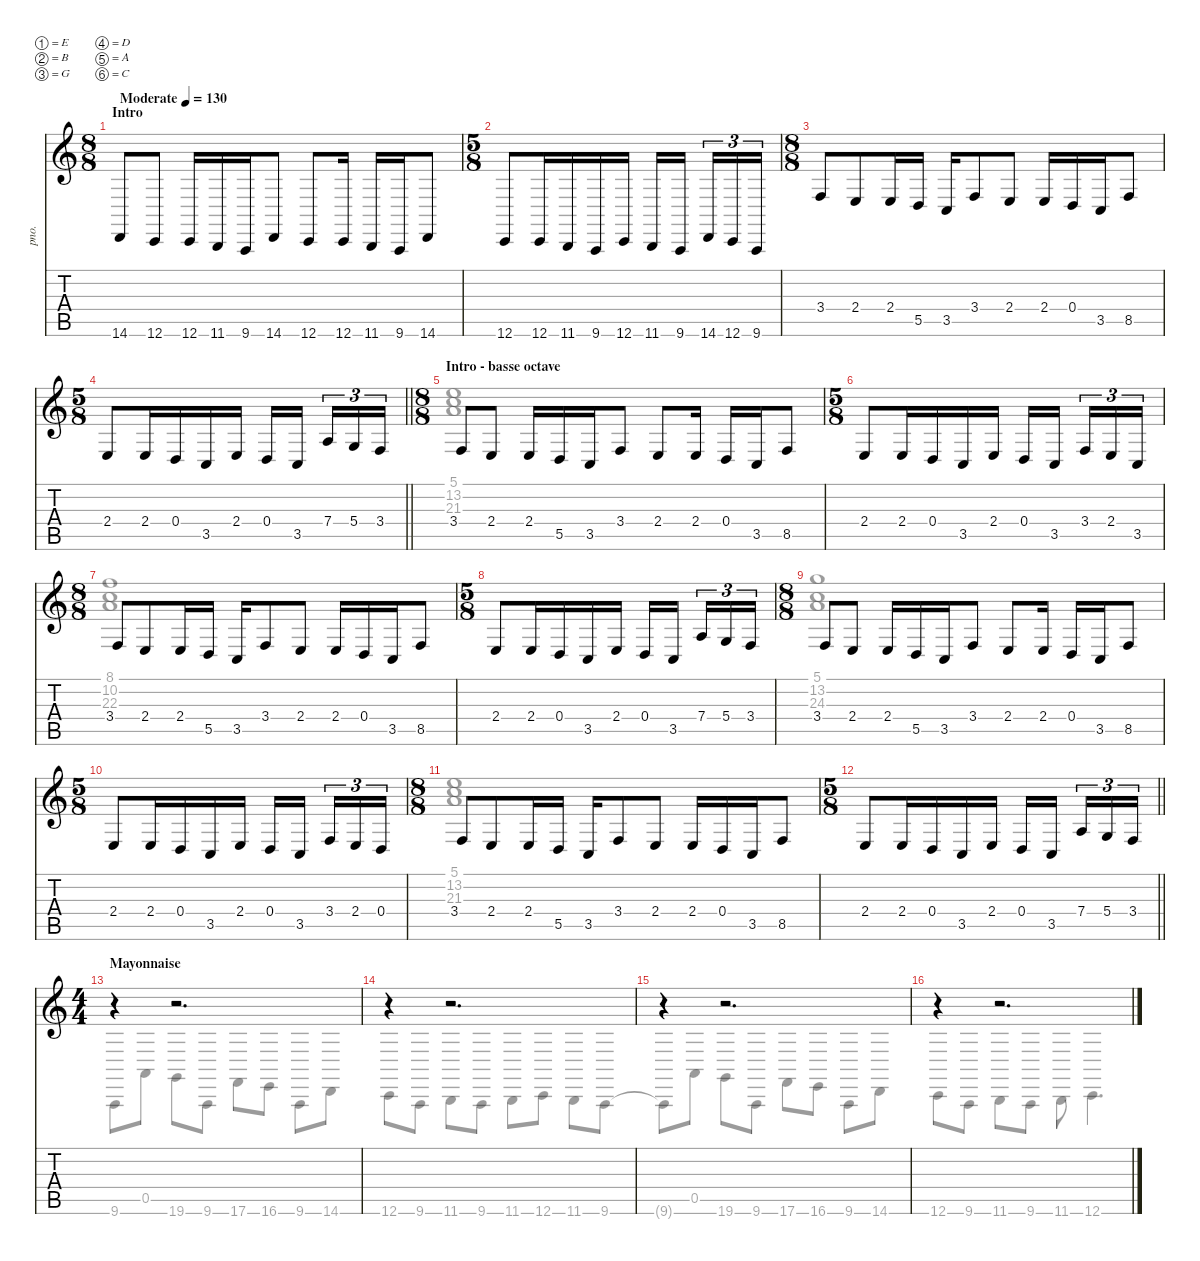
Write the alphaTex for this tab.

\defaultSystemsLayout 4
\hideDynamics
\bracketExtendMode nobrackets
\track ("Reney" "pno.") {instrument brightacousticpiano}
\staff {score tabs}
\tuning (E4 B3 G3 D3 A2 C1)
\voice
\ts (8 8)
\beaming (8 2 2 2 2)
\section ("" "Intro")
\tempo (130 "Moderate")
\clef g2
\ks c
14.6.8{dy f instrument brightacousticpiano beam Up} 12.6.8{beam Up} 12.6.16{beam Up} 11.6.16{beam Up} 9.6.16{beam Up} 14.6.8{beam Up} 12.6.8{beam Up} 12.6.16{beam Up} 11.6.16{beam Up} 9.6.16{beam Up} 14.6.8{beam Up} |
\ts (5 8)
\beaming (8 3 2)
12.6.8{beam Up} 12.6.16{beam Up} 11.6.16{beam Up} 9.6.16{beam Up} 12.6.16{beam Up} 11.6.16{beam Up} 9.6.16{beam Up} 14.6.16{tu (3 2) beam Up} 12.6.16{tu (3 2) beam Up} 9.6.16{tu (3 2) beam Up} |
\ts (8 8)
\beaming (8 3 2 3)
3.4.8{beam Up} 2.4.8{beam Up} 2.4.16{beam Up} 5.5.16{beam Up} 3.5.16{beam Up} 3.4.8{beam Up} 2.4.8{beam Up} 2.4.16{beam Up} 0.4.16{beam Up} 3.5.16{beam Up} 8.5.8{beam Up} |
\ts (5 8)
\beaming (8 3 2)
\barLineRight lightlight
2.4.8{beam Up} 2.4.16{beam Up} 0.4.16{beam Up} 3.5.16{beam Up} 2.4.16{beam Up} 0.4.16{beam Up} 3.5.16{beam Up} 7.4.16{tu (3 2) beam Up} 5.4.16{tu (3 2) beam Up} 3.4.16{tu (3 2) beam Up} |
\ts (8 8)
\beaming (8 2 2 2 2)
\section ("" "Intro - basse octave")
3.4.8{beam Up} 2.4.8{beam Up} 2.4.16{beam Up} 5.5.16{beam Up} 3.5.16{beam Up} 3.4.8{beam Up} 2.4.8{beam Up} 2.4.16{beam Up} 0.4.16{beam Up} 3.5.16{beam Up} 8.5.8{beam Up} |
\ts (5 8)
\beaming (8 3 2)
2.4.8{beam Up} 2.4.16{beam Up} 0.4.16{beam Up} 3.5.16{beam Up} 2.4.16{beam Up} 0.4.16{beam Up} 3.5.16{beam Up} 3.4.16{tu (3 2) beam Up} 2.4.16{tu (3 2) beam Up} 3.5.16{tu (3 2) beam Up} |
\ts (8 8)
\beaming (8 3 2 3)
3.4.8{beam Up} 2.4.8{beam Up} 2.4.16{beam Up} 5.5.16{beam Up} 3.5.16{beam Up} 3.4.8{beam Up} 2.4.8{beam Up} 2.4.16{beam Up} 0.4.16{beam Up} 3.5.16{beam Up} 8.5.8{beam Up} |
\ts (5 8)
\beaming (8 3 2)
2.4.8{beam Up} 2.4.16{beam Up} 0.4.16{beam Up} 3.5.16{beam Up} 2.4.16{beam Up} 0.4.16{beam Up} 3.5.16{beam Up} 7.4.16{tu (3 2) beam Up} 5.4.16{tu (3 2) beam Up} 3.4.16{tu (3 2) beam Up} |
\ts (8 8)
\beaming (8 2 2 2 2)
3.4.8{beam Up} 2.4.8{beam Up} 2.4.16{beam Up} 5.5.16{beam Up} 3.5.16{beam Up} 3.4.8{beam Up} 2.4.8{beam Up} 2.4.16{beam Up} 0.4.16{beam Up} 3.5.16{beam Up} 8.5.8{beam Up} |
\ts (5 8)
\beaming (8 3 2)
2.4.8{beam Up} 2.4.16{beam Up} 0.4.16{beam Up} 3.5.16{beam Up} 2.4.16{beam Up} 0.4.16{beam Up} 3.5.16{beam Up} 3.4.16{tu (3 2) beam Up} 2.4.16{tu (3 2) beam Up} 0.4.16{tu (3 2) beam Up} |
\ts (8 8)
\beaming (8 3 2 3)
3.4.8{beam Up} 2.4.8{beam Up} 2.4.16{beam Up} 5.5.16{beam Up} 3.5.16{beam Up} 3.4.8{beam Up} 2.4.8{beam Up} 2.4.16{beam Up} 0.4.16{beam Up} 3.5.16{beam Up} 8.5.8{beam Up} |
\ts (5 8)
\beaming (8 3 2)
\barLineRight lightlight
2.4.8{beam Up} 2.4.16{beam Up} 0.4.16{beam Up} 3.5.16{beam Up} 2.4.16{beam Up} 0.4.16{beam Up} 3.5.16{beam Up} 7.4.16{tu (3 2) beam Up} 5.4.16{tu (3 2) beam Up} 3.4.16{tu (3 2) beam Up} |
\ts (4 4)
\beaming (8 2 2 2 2)
\section ("" "Mayonnaise")
r.4{beam Up} r.2{d beam Up} |
r.4{beam Up} r.2{d beam Up} |
r.4{beam Up} r.2{d beam Up} |
r.4{beam Up} r.2{d beam Up}
\voice
\clef g2
\ottava regular
\simile none
\ks c
|
|
|
\barLineRight lightlight
|
(5.1 13.2 21.3).1{beam Down} |
|
(8.1 10.2 22.3).1{beam Down} |
|
(5.1 13.2 24.3).1{beam Down} |
|
(5.1 13.2 21.3).1{beam Down} |
\barLineRight lightlight
|
9.6.8{beam Down} 0.5.8{beam Down} 19.6.8{beam Down} 9.6.8{beam Down} 17.6.8{beam Down} 16.6.8{beam Down} 9.6.8{beam Down} 14.6.8{beam Down} |
12.6.8{beam Down} 9.6.8{beam Down} 11.6.8{beam Down} 9.6.8{beam Down} 11.6.8{beam Down} 12.6.8{beam Down} 11.6.8{beam Down} 9.6.8{beam Down} |
9.6{t}.8{beam Down} 0.5.8{beam Down} 19.6.8{beam Down} 9.6.8{beam Down} 17.6.8{beam Down} 16.6.8{beam Down} 9.6.8{beam Down} 14.6.8{beam Down} |
12.6.8{beam Down} 9.6.8{beam Down} 11.6.8{beam Down} 9.6.8{beam Down} 11.6.8{beam Down} 12.6.4{d beam Down}
